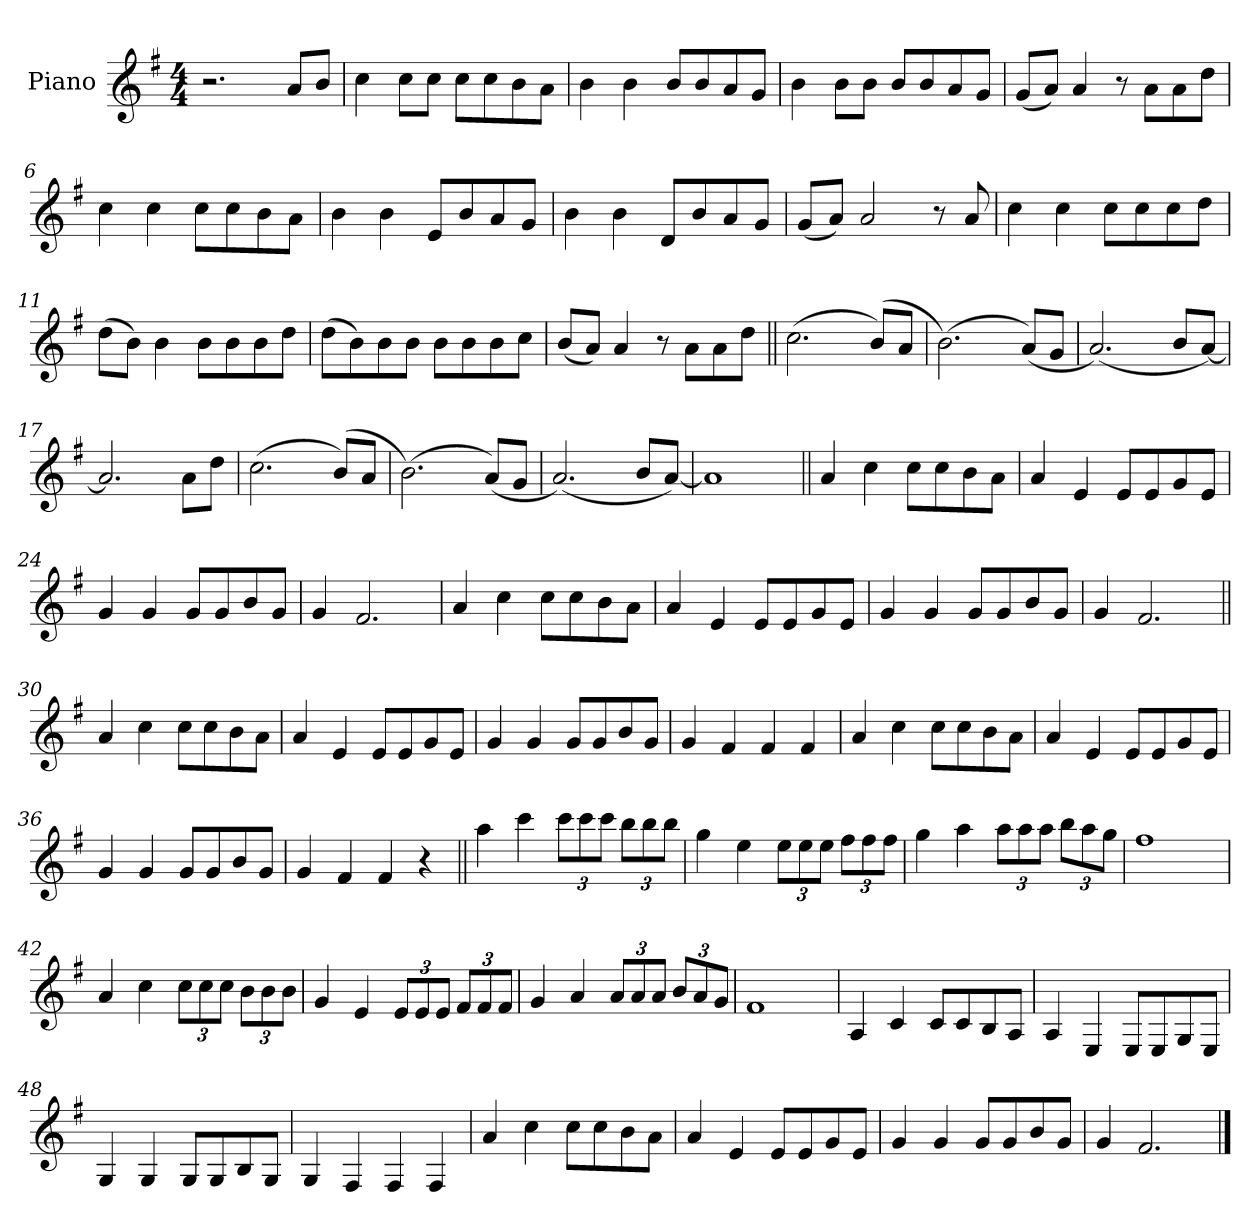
**kern
*part1
*staff1
*I"Piano
*I'Pno.
*clefG2
*k[f#]
*M4/4
=1
2.r
8aL
8bJ
=2
4cc
8ccL
8ccJ
8ccL
8cc
8b
8aJ
=3
4b
4b
8bL
8b
8a
8gJ
=4
4b
8bL
8bJ
8bL
8b
8a
8gJ
=5
(8gL
8aJ)
4a
8r
8aL
8a
8ddJ
=6
4cc
4cc
8ccL
8cc
8b
8aJ
=7
4b
4b
8eL
8b
8a
8gJ
=8
4b
4b
8dL
8b
8a
8gJ
=9
(8gL
8aJ)
2a
8r
8a
=10
4cc
4cc
8ccL
8cc
8cc
8ddJ
=11
(8ddL
8bJ)
4b
8bL
8b
8b
8ddJ
=12
(8ddL
8b)
8b
8bJ
8bL
8b
8b
8ccJ
=13
(8bL
8aJ)
4a
8r
8aL
8a
8ddJ
=14||
(2.cc
(8bL)
8aJ
=15
(2.b)
(8aL)
8gJ
=16
(2.a)
8bL
[8aJ)
=17
2.a]
8aL
8ddJ
=18
(2.cc
(8bL)
8aJ
=19
(2.b)
(8aL)
8gJ
=20
(2.a)
8bL
[8aJ)
=21
1a]
=22||
4a
4cc
8ccL
8cc
8b
8aJ
=23
4a
4e
8eL
8e
8g
8eJ
=24
4g
4g
8gL
8g
8b
8gJ
=25
4g
2.f#
=26
4a
4cc
8ccL
8cc
8b
8aJ
=27
4a
4e
8eL
8e
8g
8eJ
=28
4g
4g
8gL
8g
8b
8gJ
=29
4g
2.f#
=30||
4a
4cc
8ccL
8cc
8b
8aJ
=31
4a
4e
8eL
8e
8g
8eJ
=32
4g
4g
8gL
8g
8b
8gJ
=33
4g
4f#
4f#
4f#
=34
4a
4cc
8ccL
8cc
8b
8aJ
=35
4a
4e
8eL
8e
8g
8eJ
=36
4g
4g
8gL
8g
8b
8gJ
=37
4g
4f#
4f#
4r
=38||
4aa
4ccc
*Xbrackettup
12cccL
12ccc
12cccJ
12bbL
12bb
12bbJ
=39
4gg
4ee
12eeL
12ee
12eeJ
12ff#L
12ff#
12ff#J
=40
4gg
4aa
12aaL
12aa
12aaJ
12bbL
12aa
12ggJ
=41
1ff#
=42
4a
4cc
12ccL
12cc
12ccJ
12bL
12b
12bJ
=43
4g
4e
12eL
12e
12eJ
12f#L
12f#
12f#J
=44
4g
4a
12aL
12a
12aJ
12bL
12a
12gJ
=45
1f#
=46
4A
4c
8cL
8c
8B
8AJ
=47
4A
4E
8EL
8E
8G
8EJ
=48
4G
4G
8GL
8G
8B
8GJ
=49
4G
4F#
4F#
4F#
=50
4a
4cc
8ccL
8cc
8b
8aJ
=51
4a
4e
8eL
8e
8g
8eJ
=52
4g
4g
8gL
8g
8b
8gJ
=53
4g
2.f#
==
*-
